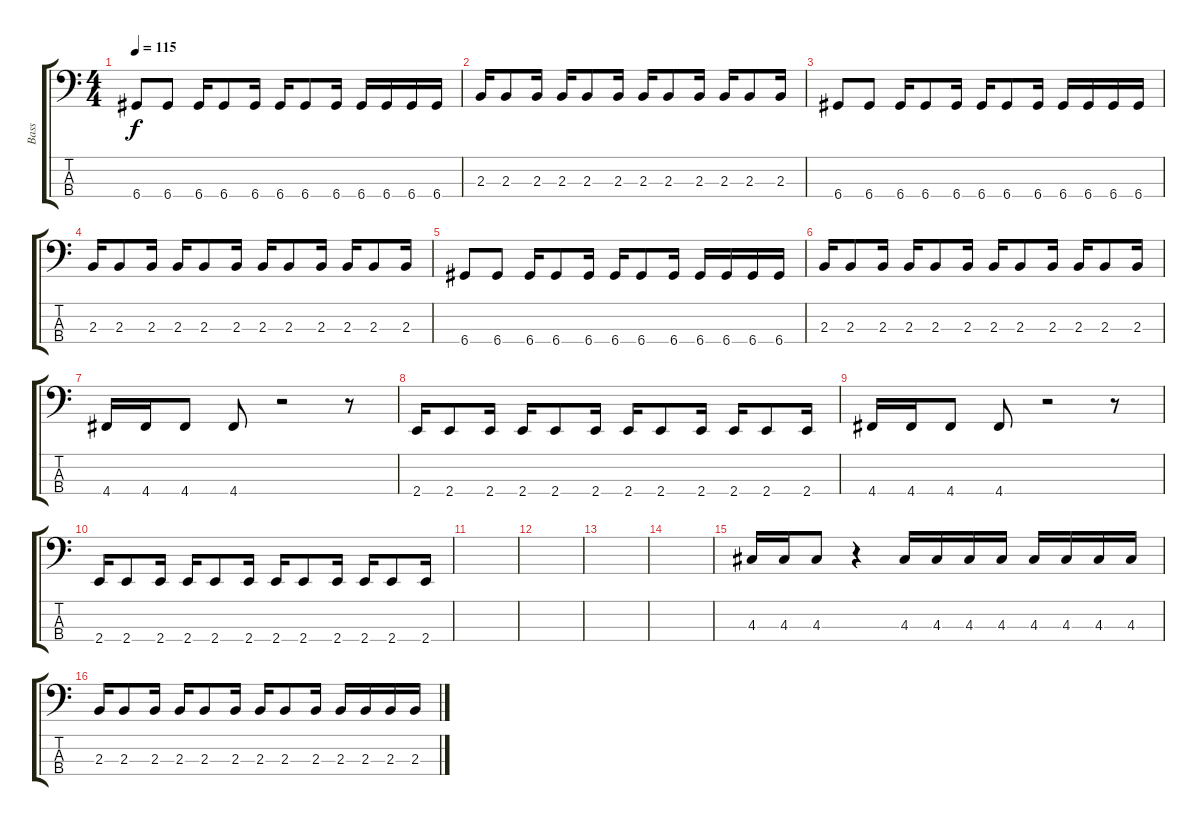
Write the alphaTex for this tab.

\track ("Bass" "Bass") {instrument electricbasspick}
\staff {score tabs}
\tuning (G2 D2 A1 D1) {hide}
\ts (4 4)
\tempo 115
\clef f4
\ks c
6.4.8{dy f} 6.4.8 6.4.16 6.4.8 6.4.16 6.4.16 6.4.8 6.4.16 6.4.16 6.4.16 6.4.16 6.4.16 |
2.3.16 2.3.8 2.3.16 2.3.16 2.3.8 2.3.16 2.3.16 2.3.8 2.3.16 2.3.16 2.3.8 2.3.16 |
6.4.8 6.4.8 6.4.16 6.4.8 6.4.16 6.4.16 6.4.8 6.4.16 6.4.16 6.4.16 6.4.16 6.4.16 |
2.3.16 2.3.8 2.3.16 2.3.16 2.3.8 2.3.16 2.3.16 2.3.8 2.3.16 2.3.16 2.3.8 2.3.16 |
6.4.8 6.4.8 6.4.16 6.4.8 6.4.16 6.4.16 6.4.8 6.4.16 6.4.16 6.4.16 6.4.16 6.4.16 |
2.3.16 2.3.8 2.3.16 2.3.16 2.3.8 2.3.16 2.3.16 2.3.8 2.3.16 2.3.16 2.3.8 2.3.16 |
4.4.16 4.4.16 4.4.8 4.4.8 r.2 r.8 |
2.4.16 2.4.8 2.4.16 2.4.16 2.4.8 2.4.16 2.4.16 2.4.8 2.4.16 2.4.16 2.4.8 2.4.16 |
4.4.16 4.4.16 4.4.8 4.4.8 r.2 r.8 |
2.4.16 2.4.8 2.4.16 2.4.16 2.4.8 2.4.16 2.4.16 2.4.8 2.4.16 2.4.16 2.4.8 2.4.16 |
|
|
|
|
4.3.16 4.3.16 4.3.8 r.4 4.3.16 4.3.16 4.3.16 4.3.16 4.3.16 4.3.16 4.3.16 4.3.16 |
2.3.16 2.3.8 2.3.16 2.3.16 2.3.8 2.3.16 2.3.16 2.3.8 2.3.16 2.3.16 2.3.16 2.3.16 2.3.16
